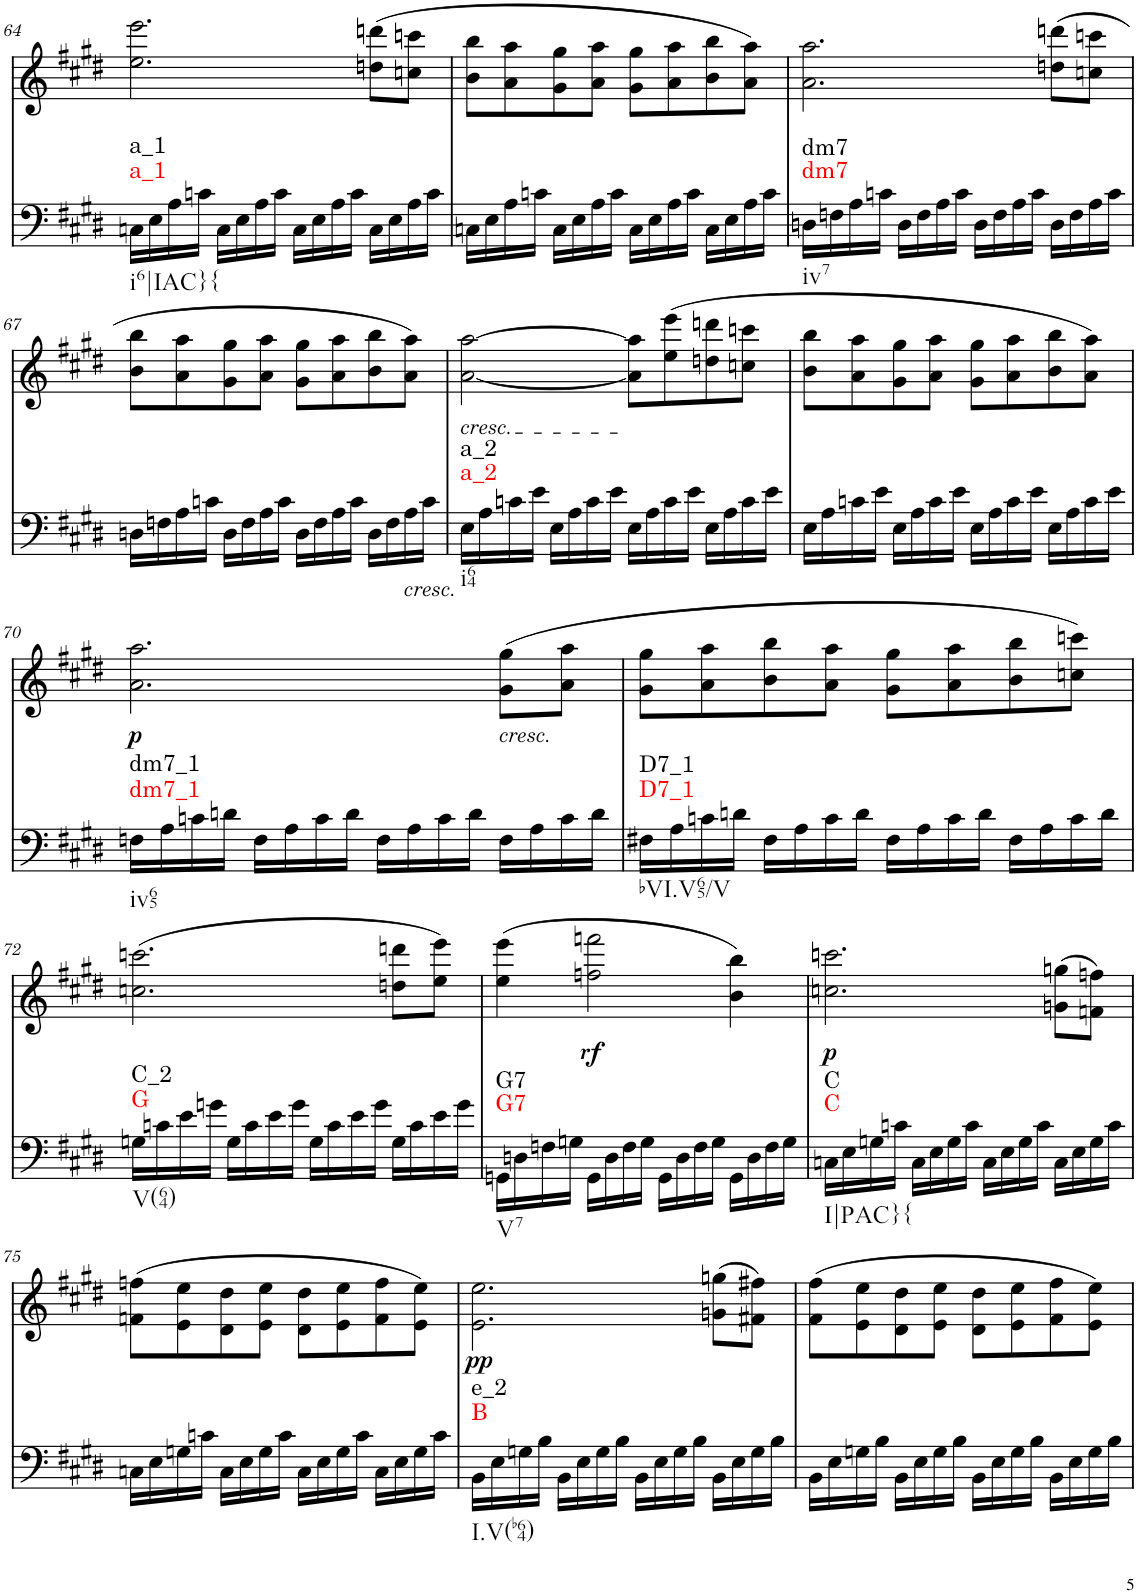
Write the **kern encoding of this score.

**kern	**harte	**kern	**text	**dynam
*part2	*part2	*part1	*part1	*part1
*staff2	*	*staff1	*staff1	*staff1
*I"piano	*	*I"piano	*	*
*I'Pno	*	*I'Pno	*	*
!!LO:PB:g=z
*clefF4	*	*clefG2	*	*
*k[f#c#g#d#]	*	*k[f#c#g#d#]	*	*
*E:	*	*E:	*	*
*M4/4	*	*M4/4	*	*
=64	=64	=64	=64	=64
!	!LO:H:n=1:kt=a_1	!	!	!
!	!LO:H:n=2:kt=a_1	!	!	!
16Cn\LL	N N	2.ee\ 2.eee\	.	.
16E\	.	.	.	.
16A\	.	.	.	.
16cn\JJ	.	.	.	.
16C\LL	.	.	.	.
16E\	.	.	.	.
16A\	.	.	.	.
16c\JJ	.	.	.	.
16C\LL	.	.	.	.
16E\	.	.	.	.
16A\	.	.	.	.
16c\JJ	.	.	.	.
16C\LL	.	(8ddn\ 8dddn\L	.	.
16E\	.	.	.	.
16A\	.	8ccn\ 8cccn\J	.	.
16c\JJ	.	.	.	.
=65	=65	=65	=65	=65
16Cn\LL	.	8b\ 8bb\L	.	.
16E\	.	.	.	.
16A\	.	8a\ 8aa\	.	.
16cn\JJ	.	.	.	.
16C\LL	.	8g#\ 8gg#\	.	.
16E\	.	.	.	.
16A\	.	8a\ 8aa\J	.	.
16c\JJ	.	.	.	.
16C\LL	.	8g#\ 8gg#\L	.	.
16E\	.	.	.	.
16A\	.	8a\ 8aa\	.	.
16c\JJ	.	.	.	.
16C\LL	.	8b\ 8bb\	.	.
16E\	.	.	.	.
16A\	.	8a\ 8aa\J)	.	.
16c\JJ	.	.	.	.
=66	=66	=66	=66	=66
!	!LO:H:n=1:kt=dm7	!	!	!
!	!LO:H:n=2:kt=dm7	!	!	!
16Dn\LL	N N	2.a\ 2.aa\	.	.
16Fn\	.	.	.	.
16A\	.	.	.	.
16cn\JJ	.	.	.	.
16D\LL	.	.	.	.
16F\	.	.	.	.
16A\	.	.	.	.
16c\JJ	.	.	.	.
16D\LL	.	.	.	.
16F\	.	.	.	.
16A\	.	.	.	.
16c\JJ	.	.	.	.
16D\LL	.	(8ddn\ 8dddn\L	.	.
16F\	.	.	.	.
16A\	.	8ccn\ 8cccn\J	.	.
16c\JJ	.	.	.	.
!!LO:LB:g=z
=67	=67	=67	=67	=67
16Dn\LL	.	8b\ 8bb\L	.	.
16Fn\	.	.	.	.
16A\	.	8a\ 8aa\	.	.
16cn\JJ	.	.	.	.
16D\LL	.	8g#\ 8gg#\	.	.
16F\	.	.	.	.
16A\	.	8a\ 8aa\J	.	.
16c\JJ	.	.	.	.
16D\LL	.	8g#\ 8gg#\L	.	.
16F\	.	.	.	.
16A\	.	8a\ 8aa\	.	.
16c\JJ	.	.	.	.
16D\LL	.	8b\ 8bb\	.	.
16F\	.	.	.	.
!LO:TX:b:i:t=cresc.	!	!	!	!
16A\	.	8a\ 8aa\J)	.	.
16c\JJ	.	.	.	.
=68	=68	=68	=68	=68
!	!	!LO:TX:b:i:t=cresc.	!	!
!	!LO:H:n=1:kt=a_2	!	!LO:LY:b	!
!	!LO:H:n=2:kt=a_2	!	!	!
16E\LL	N N	[2a\ [2aa\	<	.
16A\	.	.	.	.
16cn\	.	.	.	.
16e\JJ	.	.	.	.
16E\LL	.	.	.	.
16A\	.	.	.	.
16c\	.	.	.	.
16e\JJ	.	.	.	.
16E\LL	.	8a\] 8aa\]L	.	.
16A\	.	.	.	.
16c\	.	(8ee\ 8eee\	.	.
16e\JJ	.	.	.	.
16E\LL	.	8ddn\ 8dddn\	.	.
16A\	.	.	.	.
16c\	.	8ccn\ 8cccn\J	.	.
16e\JJ	.	.	.	.
=69	=69	=69	=69	=69
16E\LL	.	8b\ 8bb\L	.	.
16A\	.	.	.	.
16cn\	.	8a\ 8aa\	.	.
16e\JJ	.	.	.	.
16E\LL	.	8g#\ 8gg#\	.	.
16A\	.	.	.	.
16c\	.	8a\ 8aa\J	.	.
16e\JJ	.	.	.	.
16E\LL	.	8g#\ 8gg#\L	.	.
16A\	.	.	.	.
16c\	.	8a\ 8aa\	.	.
16e\JJ	.	.	.	.
16E\LL	.	8b\ 8bb\	.	.
16A\	.	.	.	.
16c\	.	8a\ 8aa\J)	.	.
16e\JJ	.	.	.	.
!!LO:LB:g=z
=70	=70	=70	=70	=70
!	!LO:H:n=1:kt=dm7_1	!	!LO:LY:b	!LO:DY:b
!	!LO:H:n=2:kt=dm7_1	!	!	!
16Fn\LL	N N	2.a\ 2.aa\	p	p
16A\	.	.	.	.
16cn\	.	.	.	.
16dn\JJ	.	.	.	.
16F\LL	.	.	.	.
16A\	.	.	.	.
16c\	.	.	.	.
16d\JJ	.	.	.	.
16F\LL	.	.	.	.
16A\	.	.	.	.
16c\	.	.	.	.
16d\JJ	.	.	.	.
!	!	!LO:TX:b:i:t=cresc.	!	!
16F\LL	.	(8g#\ 8gg#\L	.	.
16A\	.	.	.	.
16c\	.	8a\ 8aa\J	.	.
16d\JJ	.	.	.	.
=71	=71	=71	=71	=71
!	!LO:H:n=1:kt=D7_1	!	!	!
!	!LO:H:n=2:kt=D7_1	!	!	!
16F#X\LL	N N	8g#\ 8gg#\L	.	.
16A\	.	.	.	.
16cn\	.	8a\ 8aa\	.	.
16dn\JJ	.	.	.	.
16F#\LL	.	8b\ 8bb\	.	.
16A\	.	.	.	.
16c\	.	8a\ 8aa\J	.	.
16d\JJ	.	.	.	.
16F#\LL	.	8g#\ 8gg#\L	.	.
16A\	.	.	.	.
16c\	.	8a\ 8aa\	.	.
16d\JJ	.	.	.	.
16F#\LL	.	8b\ 8bb\	.	.
16A\	.	.	.	.
16c\	.	8ccn\ 8cccn\J)	.	.
16d\JJ	.	.	.	.
!!LO:LB:g=z
=72	=72	=72	=72	=72
!	!LO:H:n=1:kt=G	!	!	!
!	!LO:H:n=2:kt=C_2	!	!	!
16Gn\LL	N N	(2.ccn\ 2.cccn\	.	.
16cn\	.	.	.	.
16e\	.	.	.	.
16gn\JJ	.	.	.	.
16G\LL	.	.	.	.
16c\	.	.	.	.
16e\	.	.	.	.
16g\JJ	.	.	.	.
16G\LL	.	.	.	.
16c\	.	.	.	.
16e\	.	.	.	.
16g\JJ	.	.	.	.
16G\LL	.	8ddn\ 8dddn\L	.	.
16c\	.	.	.	.
16e\	.	8ee\ 8eee\J)	.	.
16g\JJ	.	.	.	.
=73	=73	=73	=73	=73
!	!LO:H:n=1:kt=G7	!	!	!
!	!LO:H:n=2:kt=G7	!	!	!
16GGn\LL	N N	(4ee\ 4eee\	.	.
16Dn\	.	.	.	.
16Fn\	.	.	.	.
16Gn\JJ	.	.	.	.
!	!	!	!	!LO:DY:b
16GG\LL	.	2ffn\ 2fffn\	.	rf
16D\	.	.	.	.
16F\	.	.	.	.
16G\JJ	.	.	.	.
16GG\LL	.	.	.	.
16D\	.	.	.	.
16F\	.	.	.	.
16G\JJ	.	.	.	.
16GG\LL	.	4b\ 4bb\)	.	.
16D\	.	.	.	.
16F\	.	.	.	.
16G\JJ	.	.	.	.
=74	=74	=74	=74	=74
!	!LO:H:n=1:kt=C	!	!LO:LY:b	!LO:DY:b
!	!LO:H:n=2:kt=C	!	!	!
16Cn\LL	N N	2.ccn\ 2.cccn\	p	p
16E\	.	.	.	.
16Gn\	.	.	.	.
16cn\JJ	.	.	.	.
16C\LL	.	.	.	.
16E\	.	.	.	.
16G\	.	.	.	.
16c\JJ	.	.	.	.
16C\LL	.	.	.	.
16E\	.	.	.	.
16G\	.	.	.	.
16c\JJ	.	.	.	.
16C\LL	.	(8gn\ 8ggn\L	.	.
16E\	.	.	.	.
16G\	.	8fn\ 8ffn\J)	.	.
16c\JJ	.	.	.	.
!!LO:LB:g=z
=75	=75	=75	=75	=75
16Cn\LL	.	(8fn\ 8ffn\L	.	.
16E\	.	.	.	.
16Gn\	.	8e\ 8ee\	.	.
16cn\JJ	.	.	.	.
16C\LL	.	8d#\ 8dd#\	.	.
16E\	.	.	.	.
16G\	.	8e\ 8ee\J	.	.
16c\JJ	.	.	.	.
16C\LL	.	8d#\ 8dd#\L	.	.
16E\	.	.	.	.
16G\	.	8e\ 8ee\	.	.
16c\JJ	.	.	.	.
16C\LL	.	8f\ 8ff\	.	.
16E\	.	.	.	.
16G\	.	8e\ 8ee\J)	.	.
16c\JJ	.	.	.	.
=76	=76	=76	=76	=76
!	!LO:H:n=1:kt=B	!	!LO:LY:b	!LO:DY:b
!	!LO:H:n=2:kt=e_2	!	!	!
16BB\LL	N N	2.e\ 2.ee\	pp	pp
16E\	.	.	.	.
16Gn\	.	.	.	.
16B\JJ	.	.	.	.
16BB\LL	.	.	.	.
16E\	.	.	.	.
16G\	.	.	.	.
16B\JJ	.	.	.	.
16BB\LL	.	.	.	.
16E\	.	.	.	.
16G\	.	.	.	.
16B\JJ	.	.	.	.
16BB\LL	.	(8gn\ 8ggn\L	.	.
16E\	.	.	.	.
16G\	.	8f#X\ 8ff#X\J)	.	.
16B\JJ	.	.	.	.
=77	=77	=77	=77	=77
16BB\LL	.	(8f#\ 8ff#\L	.	.
16E\	.	.	.	.
16Gn\	.	8e\ 8ee\	.	.
16B\JJ	.	.	.	.
16BB\LL	.	8d#\ 8dd#\	.	.
16E\	.	.	.	.
16G\	.	8e\ 8ee\J	.	.
16B\JJ	.	.	.	.
16BB\LL	.	8d#\ 8dd#\L	.	.
16E\	.	.	.	.
16G\	.	8e\ 8ee\	.	.
16B\JJ	.	.	.	.
16BB\LL	.	8f#\ 8ff#\	.	.
16E\	.	.	.	.
16G\	.	8e\ 8ee\J)	.	.
16B\JJ	.	.	.	.
=	=	=	=	=
*-	*-	*-	*-	*-
